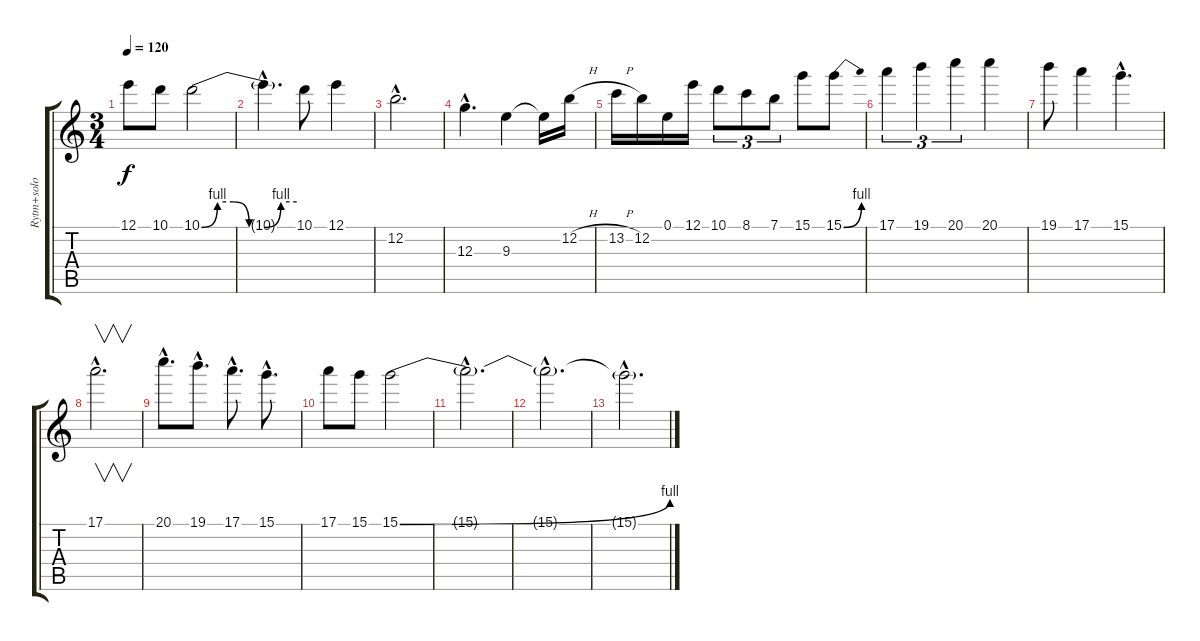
\track ("Rytm+solo" "Rytm+solo") {instrument distortionguitar}
\staff {score tabs}
\tuning (E4 B3 G3 D3 A2 E2) {hide}
\ts (3 4)
\tempo 120
\clef g2
\ks c
12.1.8{dy f} 10.1.8 10.1{be (custom 0 0 10 4 20 4 30 0 40 0 50 4 60 4)}.2 |
10.1{hac t}.4{d} 10.1.8 12.1.4 |
12.2{hac}.2{d} |
12.3{hac}.4{d} 9.3.4 9.3{t}.16 12.2{h}.16 |
13.2{h}.16 12.2.16 0.1.16 12.1.16 10.1.8{tu (3 2)} 8.1.8{tu (3 2)} 7.1.8{tu (3 2)} 15.1.8 15.1{be (bend 0 0 60 4)}.8 |
17.1.4{tu (3 2)} 19.1.4{tu (3 2)} 20.1.4{tu (3 2)} 20.1.4 |
19.1.8 17.1.4 15.1{hac}.4{d} |
17.1{hac}.2{v d} |
20.1{hac}.8{d} 19.1{hac}.8{d} 17.1{hac}.8{d} 15.1{hac}.8{d} |
17.1.8 15.1.8 15.1{be (bend 0 0 60 4)}.2 |
15.1{hac t}.2{d volume 0} |
15.1{hac t}.2{d} |
15.1{hac t}.2{d}
